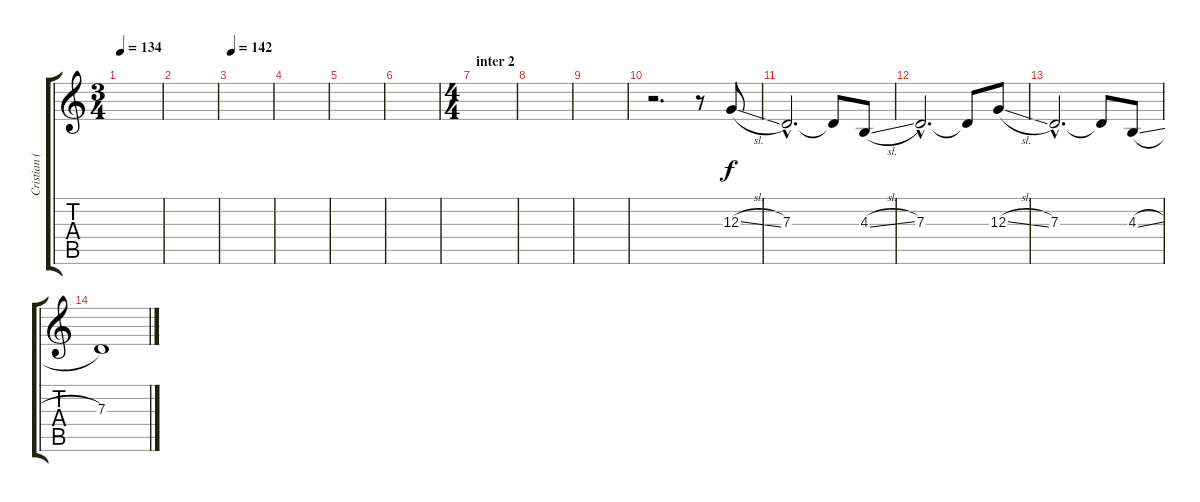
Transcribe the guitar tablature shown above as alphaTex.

\track ("Cristian (voz)" "Cristian (") {instrument lead6voice}
\staff {score tabs}
\tuning (E4 B3 G3 D3 A2 E2) {hide}
\ts (3 4)
\tempo 134
\clef g2
\ks c
|
|
\section ("" "")
\tempo 142
|
|
|
|
\ts (4 4)
\section ("" "inter 2")
|
|
|
r.2{d} r.8 12.3{sl}.8 |
7.3{hac}.2{d} 7.3{t}.8 4.3{sl}.8 |
7.3{hac}.2{d} 7.3{t}.8 12.3{sl}.8 |
7.3{hac}.2{d} 7.3{t}.8 4.3{sl}.8 |
7.3.1
